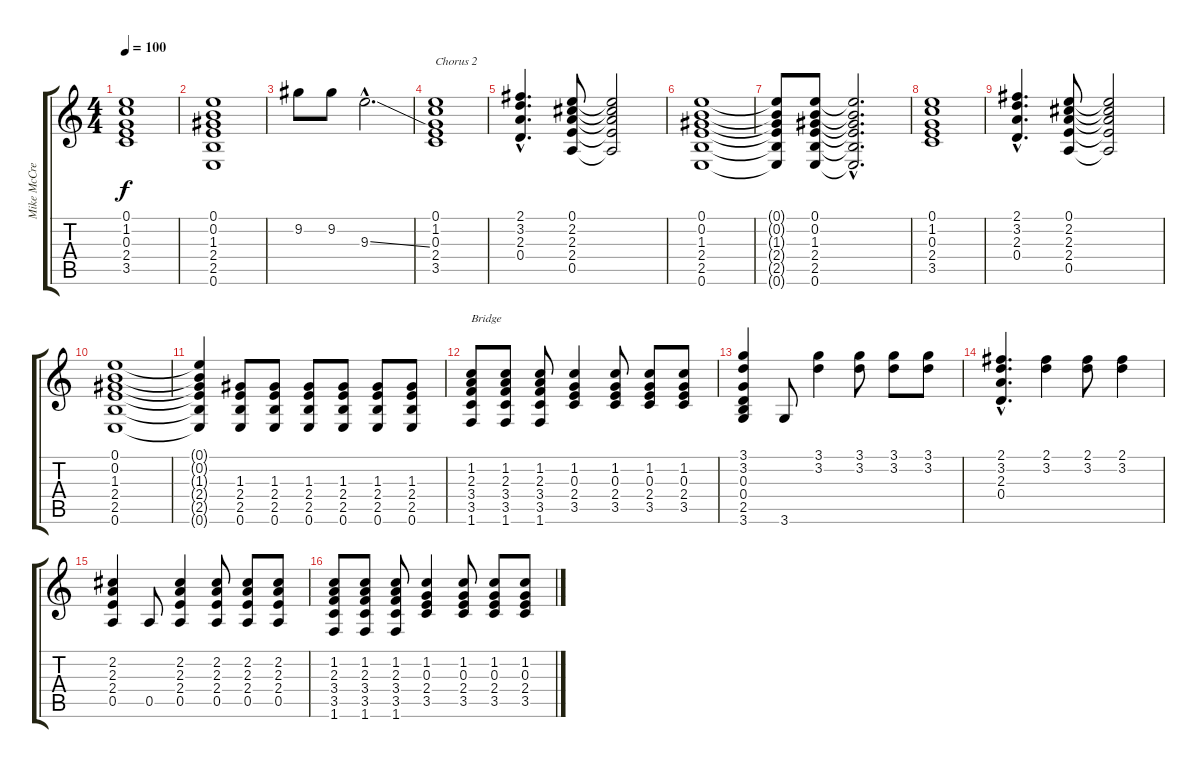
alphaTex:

\track ("Mike McCready" "Mike McCre") {instrument overdrivenguitar}
\staff {score tabs}
\tuning (E4 B3 G3 D3 A2 E2) {hide}
\ts (4 4)
\tempo 100
\clef g2
\ks c
(0.1 1.2 0.3 2.4 3.5).1{dy f} |
(0.1 0.2 1.3 2.4 2.5 0.6).1 |
9.2.8 9.2.8 9.3{ss hac}.2{d} |
(0.1 1.2 0.3 2.4 3.5).1{txt "Chorus 2"} |
(2.1{hac} 3.2{hac} 2.3{hac} 0.4{hac}).4{d} (0.1 2.2 2.3 2.4 0.5).8 (0.1{t} 2.2{t} 2.3{t} 2.4{t} 0.5{t}).2 |
(0.1 0.2 1.3 2.4 2.5 0.6).1 |
(0.1{t} 0.2{t} 1.3{t} 2.4{t} 2.5{t} 0.6{t}).8 (0.1 0.2 1.3 2.4 2.5 0.6).8 (0.1{hac t} 0.2{hac t} 1.3{hac t} 2.4{hac t} 2.5{hac t} 0.6{hac t}).2{d} |
(0.1 1.2 0.3 2.4 3.5).1 |
(2.1{hac} 3.2{hac} 2.3{hac} 0.4{hac}).4{d} (0.1 2.2 2.3 2.4 0.5).8 (0.1{t} 2.2{t} 2.3{t} 2.4{t} 0.5{t}).2 |
(0.1 0.2 1.3 2.4 2.5 0.6).1 |
(0.1{t} 0.2{t} 1.3{t} 2.4{t} 2.5{t} 0.6{t}).4 (1.3 2.4 2.5 0.6).8 (1.3 2.4 2.5 0.6).8 (1.3 2.4 2.5 0.6).8 (1.3 2.4 2.5 0.6).8 (1.3 2.4 2.5 0.6).8 (1.3 2.4 2.5 0.6).8 |
(1.2 2.3 3.4 3.5 1.6).8{txt "Bridge"} (1.2 2.3 3.4 3.5 1.6).8 (1.2 2.3 3.4 3.5 1.6).8 (1.2 0.3 2.4 3.5).4 (1.2 0.3 2.4 3.5).8 (1.2 0.3 2.4 3.5).8 (1.2 0.3 2.4 3.5).8 |
(3.1 3.2 0.3 0.4 2.5 3.6).4 3.6.8 (3.1 3.2).4 (3.1 3.2).8 (3.1 3.2).8 (3.1 3.2).8 |
(2.1{hac} 3.2{hac} 2.3{hac} 0.4{hac}).4{d} (2.1 3.2).4 (2.1 3.2).8 (2.1 3.2).4 |
(2.2 2.3 2.4 0.5).4 0.5.8 (2.2 2.3 2.4 0.5).4 (2.2 2.3 2.4 0.5).8 (2.2 2.3 2.4 0.5).8 (2.2 2.3 2.4 0.5).8 |
(1.2 2.3 3.4 3.5 1.6).8 (1.2 2.3 3.4 3.5 1.6).8 (1.2 2.3 3.4 3.5 1.6).8 (1.2 0.3 2.4 3.5).4 (1.2 0.3 2.4 3.5).8 (1.2 0.3 2.4 3.5).8 (1.2 0.3 2.4 3.5).8
